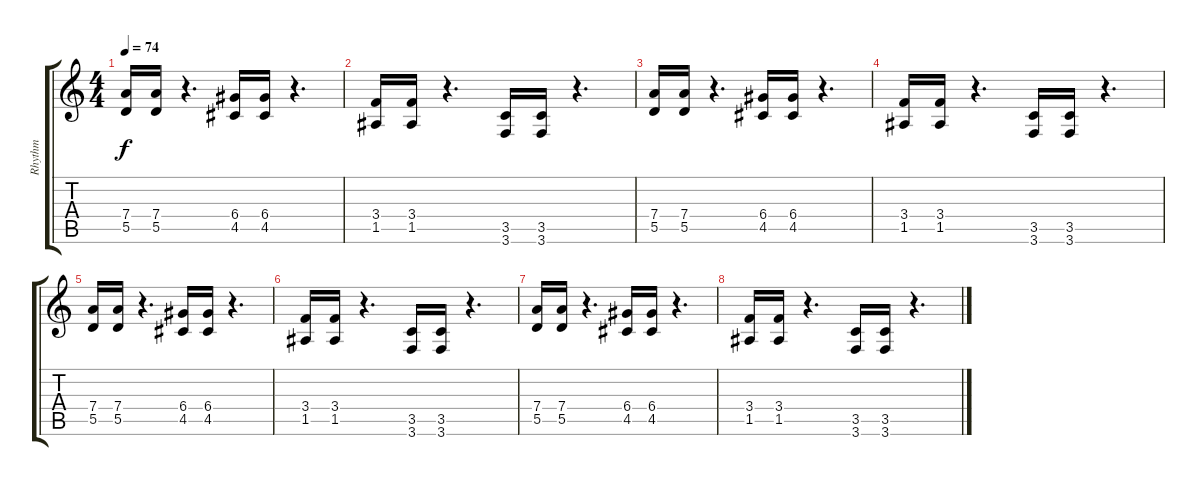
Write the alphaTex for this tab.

\track ("Rhythm" "Rhythm") {instrument overdrivenguitar}
\staff {score tabs}
\tuning (E4 B3 G3 D3 A2 D2) {hide}
\ts (4 4)
\tempo 74
\clef g2
\ks c
(7.4 5.5).16{dy f} (7.4 5.5).16 r.4{d} (6.4 4.5).16 (6.4 4.5).16 r.4{d} |
(3.4 1.5).16 (3.4 1.5).16 r.4{d} (3.5 3.6).16 (3.5 3.6).16 r.4{d} |
(7.4 5.5).16 (7.4 5.5).16 r.4{d} (6.4 4.5).16 (6.4 4.5).16 r.4{d} |
(3.4 1.5).16 (3.4 1.5).16 r.4{d} (3.5 3.6).16 (3.5 3.6).16 r.4{d} |
(7.4 5.5).16{volume 14} (7.4 5.5).16 r.4{d} (6.4 4.5).16{volume 12} (6.4 4.5).16 r.4{d} |
(3.4 1.5).16{volume 10} (3.4 1.5).16 r.4{d} (3.5 3.6).16{volume 8} (3.5 3.6).16 r.4{d} |
(7.4 5.5).16{volume 6} (7.4 5.5).16 r.4{d} (6.4 4.5).16{volume 4} (6.4 4.5).16 r.4{d} |
(3.4 1.5).16{volume 2} (3.4 1.5).16 r.4{d} (3.5 3.6).16{volume 0} (3.5 3.6).16 r.4{d}
